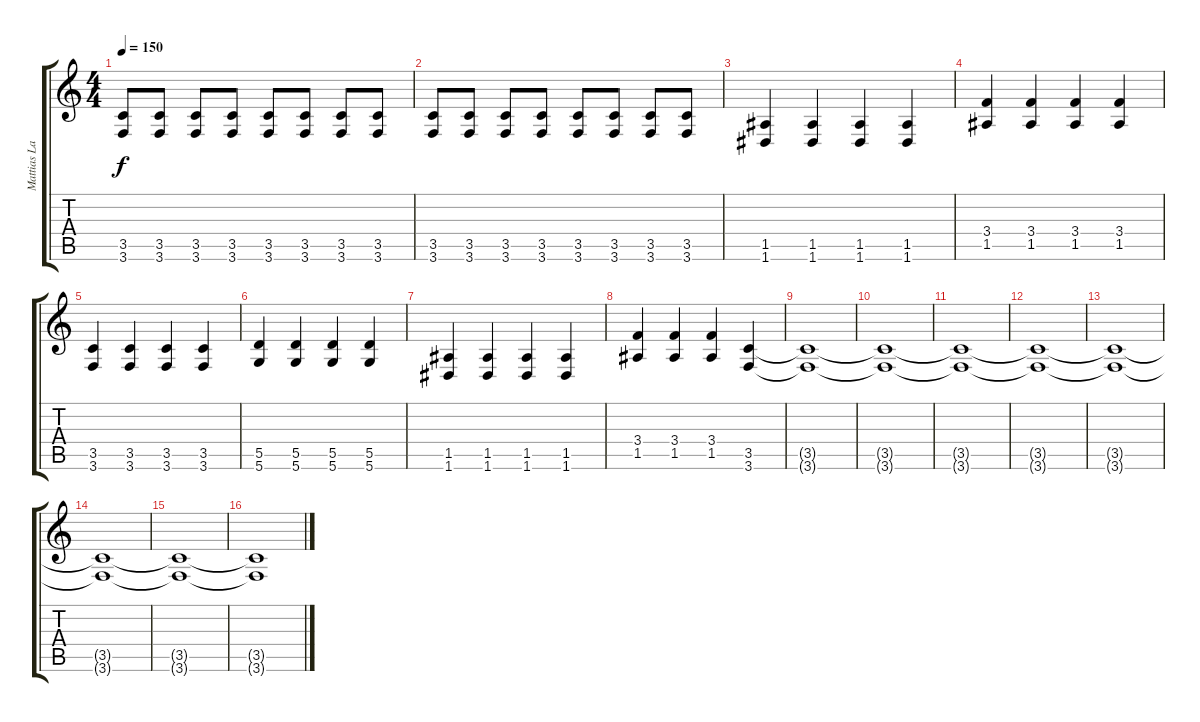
\track ("Mattias Larsson - Lead and rhythm guitar" "Mattias La") {instrument overdrivenguitar}
\staff {score tabs}
\tuning (E4 B3 G3 D3 A2 D2) {hide}
\ts (4 4)
\tempo 150
\clef g2
\ks c
(3.5 3.6).8{dy f} (3.5 3.6).8 (3.5 3.6).8 (3.5 3.6).8 (3.5 3.6).8 (3.5 3.6).8 (3.5 3.6).8 (3.5 3.6).8 |
(3.5 3.6).8 (3.5 3.6).8 (3.5 3.6).8 (3.5 3.6).8 (3.5 3.6).8 (3.5 3.6).8 (3.5 3.6).8 (3.5 3.6).8 |
(1.5 1.6).4 (1.5 1.6).4 (1.5 1.6).4 (1.5 1.6).4 |
(3.4 1.5).4 (3.4 1.5).4 (3.4 1.5).4 (3.4 1.5).4 |
(3.5 3.6).4 (3.5 3.6).4 (3.5 3.6).4 (3.5 3.6).4 |
(5.5 5.6).4 (5.5 5.6).4 (5.5 5.6).4 (5.5 5.6).4 |
(1.5 1.6).4 (1.5 1.6).4 (1.5 1.6).4 (1.5 1.6).4 |
(3.4 1.5).4 (3.4 1.5).4 (3.4 1.5).4 (3.5 3.6).4 |
(3.5{t} 3.6{t}).1{volume 8} |
(3.5{t} 3.6{t}).1 |
(3.5{t} 3.6{t}).1 |
(3.5{t} 3.6{t}).1 |
(3.5{t} 3.6{t}).1{volume 0} |
(3.5{t} 3.6{t}).1 |
(3.5{t} 3.6{t}).1 |
(3.5{t} 3.6{t}).1
